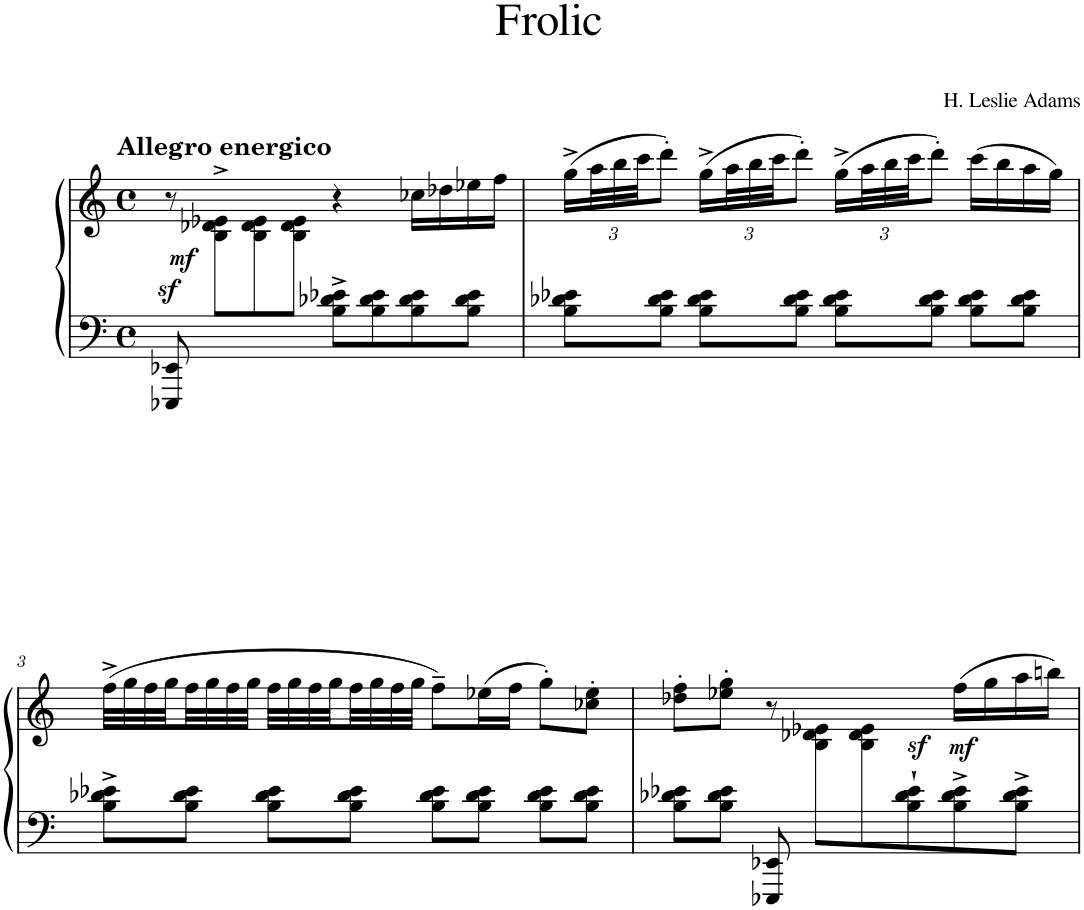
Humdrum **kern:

**kern	**kern	**dynam
*part1	*part1	*part1
*staff2	*staff1	*staff1/2
*I"Piano	*	*
*I'Pno.	*	*
*clefF4	*clefG2	*
*k[]	*k[]	*
*M4/4	*M4/4	*
*met(c)	*met(c)	*
=1	=1	=1
!	!LO:TX:a:B:t=Allegro energico	!
8EEE-X/z> 8EE-X/z>	8r	.
!	!	!LO:DY:b
8ryy	8B\^ 8d-X\^ 8e-X\^L	mf
4ryy	8B\ 8d-\ 8e-\	.
.	8B\ 8d-\ 8e-\J	.
8B\^ 8d-X\^ 8e-X\^L	4r	.
8B\ 8d-\ 8e-\	.	.
8B\ 8d-\ 8e-\	16cc-X\LL	.
.	16dd-X\	.
8B\ 8d-\ 8e-\J	16ee-X\	.
.	16ff\JJ	.
=2	=2	=2
8B\ 8d-X\ 8e-X\L	(16gg^\LL	.
*	*Xbrackettup	*
.	48aa\L	.
.	48bb\	.
.	48ccc\JJ	.
8B\ 8d-\ 8e-\J	8ddd'\J)	.
8B\ 8d-\ 8e-\L	(16gg^\LL	.
.	48aa\L	.
.	48bb\	.
.	48ccc\JJ	.
8B\ 8d-\ 8e-\J	8ddd'\J)	.
8B\ 8d-\ 8e-\L	(16gg^\LL	.
.	48aa\L	.
.	48bb\	.
.	48ccc\JJ	.
8B\ 8d-\ 8e-\J	8ddd'\J)	.
8B\ 8d-\ 8e-\L	(16ccc\LL	.
.	16bb\	.
8B\ 8d-\ 8e-\J	16aa\	.
.	16gg\JJ)	.
!!LO:LB:g=z
=3	=3	=3
8B\^ 8d-X\^ 8e-X\^L	(32ff^\LLL	.
.	32gg\	.
.	32ff\	.
.	32gg\	.
8B\ 8d-\ 8e-\J	32ff\	.
.	32gg\	.
.	32ff\	.
.	32gg\JJJ	.
8B\ 8d-\ 8e-\L	32ff\LLL	.
.	32gg\	.
.	32ff\	.
.	32gg\	.
8B\ 8d-\ 8e-\J	32ff\	.
.	32gg\	.
.	32ff\	.
.	32gg\JJJ	.
8B\ 8d-\ 8e-\L	8ff~\L)	.
8B\ 8d-\ 8e-\J	(16ee-X\L	.
.	16ff\JJ	.
8B\ 8d-\ 8e-\L	8gg'\L)	.
8B\ 8d-\ 8e-\J	8cc-X\' 8ee-\'J	.
=4	=4	=4
*	*^	*
8B\ 8d-X\ 8e-X\L	8dd-X\' 8ff\'L	4.ryy	.
8B\ 8d-\ 8e-\J	8ee-X\' 8gg\'J	.	.
8EEE-X/ 8EE-X/	8r	.	.
4ryy	8ryy	8B\ 8d-X\ 8e-X\L	.
.	8ryy	8B\ 8d-\ 8e-\	.
8B\z>` 8d-\z>` 8e-\z>`	8ryy	4.ryy	.
!	!	!	!LO:DY:a=2
8B\^ 8d-\^ 8e-\^	(16ff\LL	.	mf
.	16gg\	.	.
8B\^ 8d-\^ 8e-\^J	16aa\	.	.
.	16bbn\JJ)	.	.
*	*v	*v	*
=	=	=
*-	*-	*-
